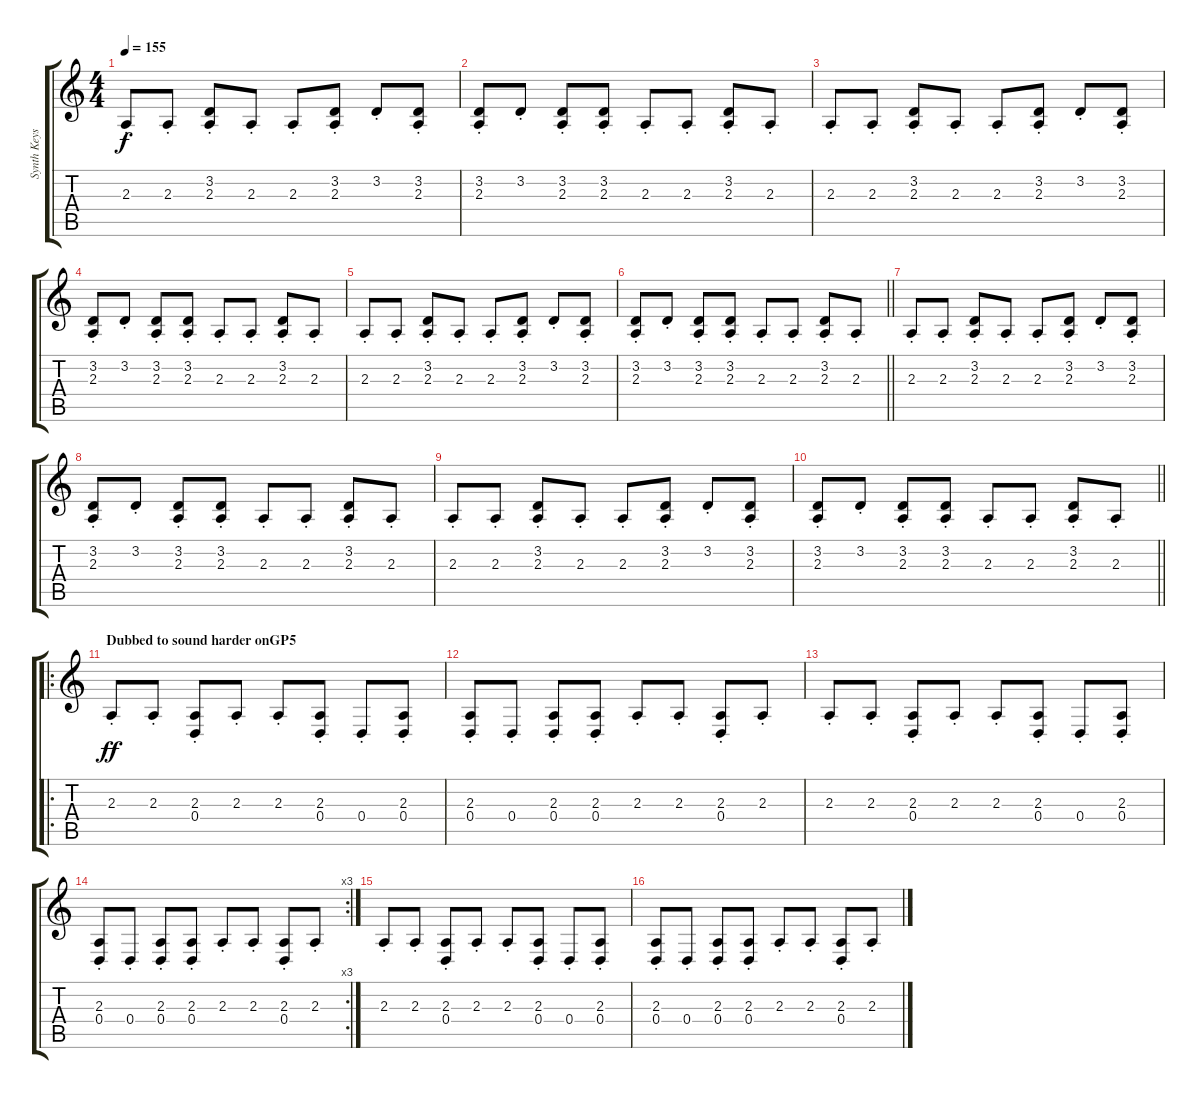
\track ("Synth Keys" "Synth Keys") {instrument lead2sawtooth}
\staff {score tabs}
\tuning (E4 B3 G3 D3 A2 E2) {hide}
\ts (4 4)
\tempo 155
\clef g2
\ks c
2.3{st}.8{dy f} 2.3{st}.8 (3.2{st} 2.3{st}).8 2.3{st}.8 2.3{st}.8 (3.2{st} 2.3{st}).8 3.2{st}.8 (3.2{st} 2.3{st}).8 |
(3.2{st} 2.3{st}).8 3.2{st}.8 (3.2{st} 2.3{st}).8 (3.2{st} 2.3{st}).8 2.3{st}.8 2.3{st}.8 (3.2{st} 2.3{st}).8 2.3{st}.8 |
2.3{st}.8 2.3{st}.8 (3.2{st} 2.3{st}).8 2.3{st}.8 2.3{st}.8 (3.2{st} 2.3{st}).8 3.2{st}.8 (3.2{st} 2.3{st}).8 |
(3.2{st} 2.3{st}).8 3.2{st}.8 (3.2{st} 2.3{st}).8 (3.2{st} 2.3{st}).8 2.3{st}.8 2.3{st}.8 (3.2{st} 2.3{st}).8 2.3{st}.8 |
2.3{st}.8 2.3{st}.8 (3.2{st} 2.3{st}).8 2.3{st}.8 2.3{st}.8 (3.2{st} 2.3{st}).8 3.2{st}.8 (3.2{st} 2.3{st}).8 |
\barLineRight lightlight
(3.2{st} 2.3{st}).8 3.2{st}.8 (3.2{st} 2.3{st}).8 (3.2{st} 2.3{st}).8 2.3{st}.8 2.3{st}.8 (3.2{st} 2.3{st}).8 2.3{st}.8 |
2.3{st}.8 2.3{st}.8 (3.2{st} 2.3{st}).8 2.3{st}.8 2.3{st}.8 (3.2{st} 2.3{st}).8 3.2{st}.8 (3.2{st} 2.3{st}).8 |
(3.2{st} 2.3{st}).8 3.2{st}.8 (3.2{st} 2.3{st}).8 (3.2{st} 2.3{st}).8 2.3{st}.8 2.3{st}.8 (3.2{st} 2.3{st}).8 2.3{st}.8 |
2.3{st}.8 2.3{st}.8 (3.2{st} 2.3{st}).8 2.3{st}.8 2.3{st}.8 (3.2{st} 2.3{st}).8 3.2{st}.8 (3.2{st} 2.3{st}).8 |
\barLineRight lightlight
(3.2{st} 2.3{st}).8 3.2{st}.8 (3.2{st} 2.3{st}).8 (3.2{st} 2.3{st}).8 2.3{st}.8 2.3{st}.8 (3.2{st} 2.3{st}).8 2.3{st}.8 |
\ro
\section ("" "Dubbed to sound harder onGP5")
2.3{st}.8{dy ff} 2.3{st}.8 (2.3{st} 0.4{st}).8 2.3{st}.8 2.3{st}.8 (2.3{st} 0.4{st}).8 0.4{st}.8 (2.3{st} 0.4{st}).8 |
(2.3{st} 0.4{st}).8 0.4{st}.8 (2.3{st} 0.4{st}).8 (2.3{st} 0.4{st}).8 2.3{st}.8 2.3{st}.8 (2.3{st} 0.4{st}).8 2.3{st}.8 |
2.3{st}.8 2.3{st}.8 (2.3{st} 0.4{st}).8 2.3{st}.8 2.3{st}.8 (2.3{st} 0.4{st}).8 0.4{st}.8 (2.3{st} 0.4{st}).8 |
\rc 3
(2.3{st} 0.4{st}).8 0.4{st}.8 (2.3{st} 0.4{st}).8 (2.3{st} 0.4{st}).8 2.3{st}.8 2.3{st}.8 (2.3{st} 0.4{st}).8 2.3{st}.8 |
2.3{st}.8 2.3{st}.8 (2.3{st} 0.4{st}).8 2.3{st}.8 2.3{st}.8 (2.3{st} 0.4{st}).8 0.4{st}.8 (2.3{st} 0.4{st}).8 |
(2.3{st} 0.4{st}).8 0.4{st}.8 (2.3{st} 0.4{st}).8 (2.3{st} 0.4{st}).8 2.3{st}.8 2.3{st}.8 (2.3{st} 0.4{st}).8 2.3{st}.8
